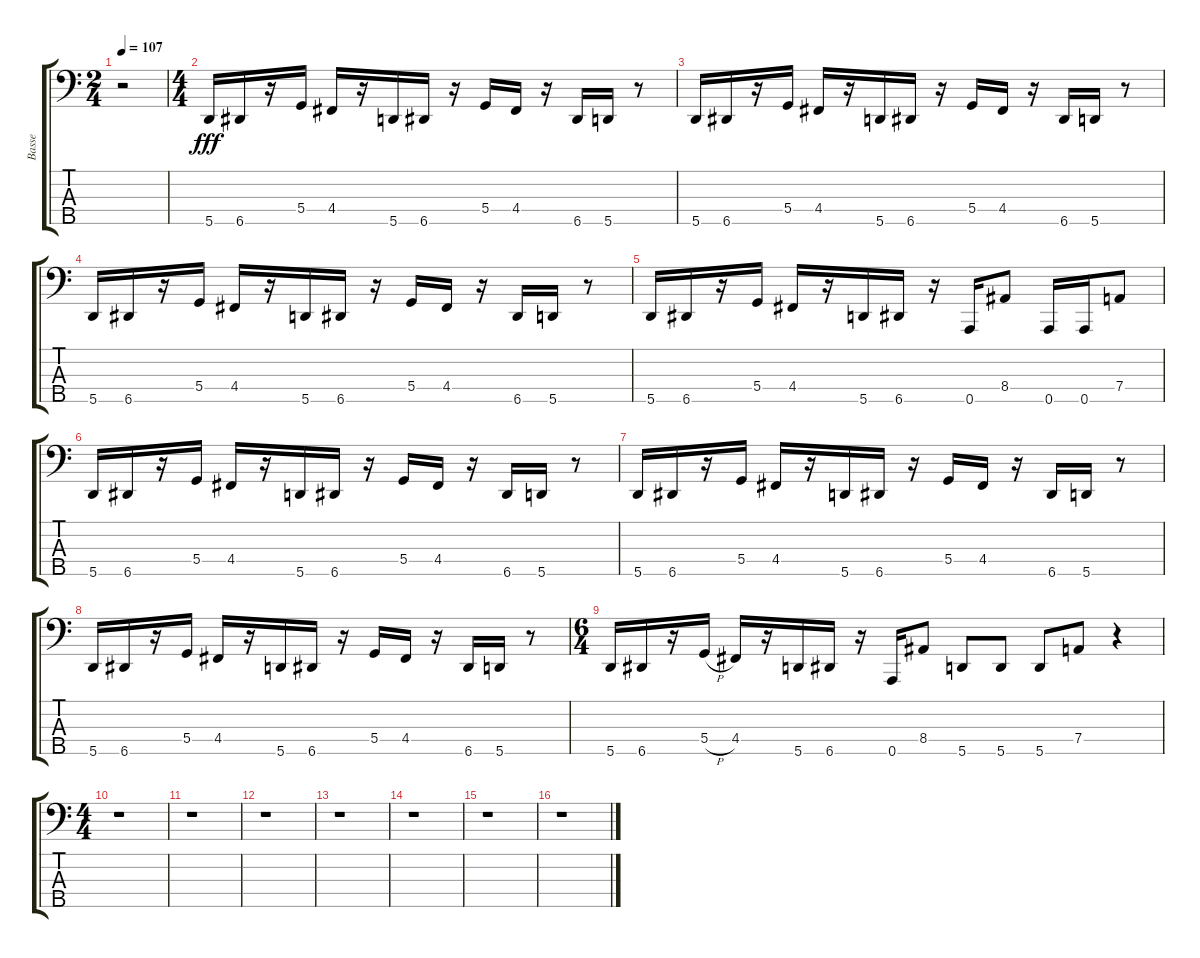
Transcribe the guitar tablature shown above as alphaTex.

\track ("Basse" "Basse") {instrument slapbass1}
\staff {score tabs}
\tuning (F2 C2 G1 D1 A0) {hide}
\ts (2 4)
\tempo 107
\clef f4
\ks c
r.2{dy fff} |
\ts (4 4)
5.5.16 6.5.16 r.16 5.4.16 4.4.16 r.16 5.5.16 6.5.16 r.16 5.4.16 4.4.16 r.16 6.5.16 5.5.16 r.8 |
5.5.16 6.5.16 r.16 5.4.16 4.4.16 r.16 5.5.16 6.5.16 r.16 5.4.16 4.4.16 r.16 6.5.16 5.5.16 r.8 |
5.5.16 6.5.16 r.16 5.4.16 4.4.16 r.16 5.5.16 6.5.16 r.16 5.4.16 4.4.16 r.16 6.5.16 5.5.16 r.8 |
5.5.16 6.5.16 r.16 5.4.16 4.4.16 r.16 5.5.16 6.5.16 r.16 0.5.16 8.4.8 0.5.16 0.5.16 7.4.8 |
5.5.16 6.5.16 r.16 5.4.16 4.4.16 r.16 5.5.16 6.5.16 r.16 5.4.16 4.4.16 r.16 6.5.16 5.5.16 r.8 |
5.5.16 6.5.16 r.16 5.4.16 4.4.16 r.16 5.5.16 6.5.16 r.16 5.4.16 4.4.16 r.16 6.5.16 5.5.16 r.8 |
5.5.16 6.5.16 r.16 5.4.16 4.4.16 r.16 5.5.16 6.5.16 r.16 5.4.16 4.4.16 r.16 6.5.16 5.5.16 r.8 |
\ts (6 4)
5.5.16 6.5.16 r.16 5.4{h}.16 4.4.16 r.16 5.5.16 6.5.16 r.16 0.5.16 8.4.8 5.5.8 5.5.8 5.5.8 7.4.8 r.4 |
\ts (4 4)
r.1 |
r.1 |
r.1 |
r.1 |
r.1 |
r.1 |
r.1
